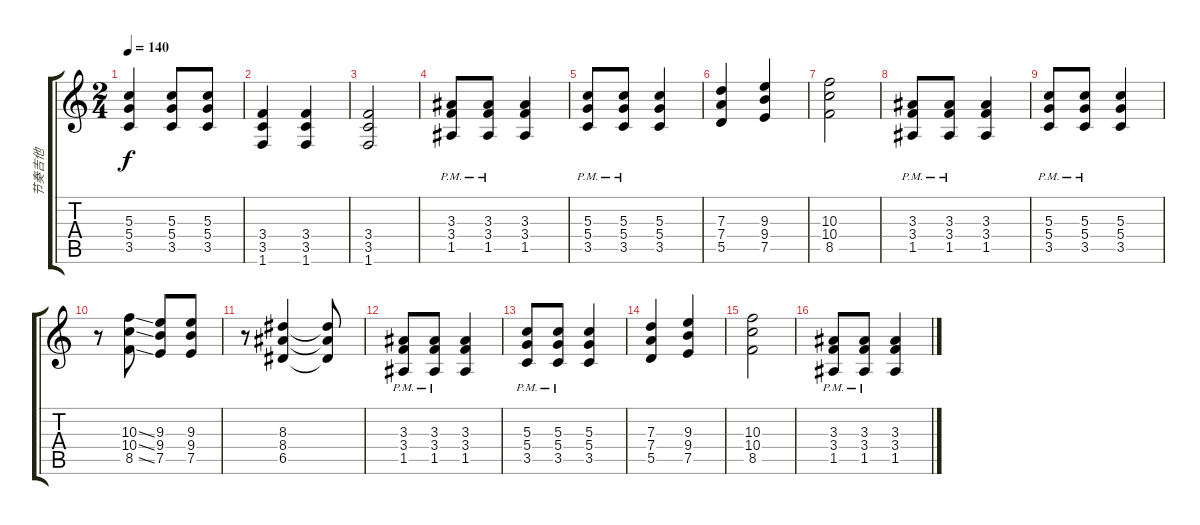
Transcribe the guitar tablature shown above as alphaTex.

\track ("节奏吉他" "节奏吉他") {instrument electricbassfinger}
\staff {score tabs}
\tuning (E4 B3 G3 D3 A2 E2) {hide}
\ts (2 4)
\tempo 140
\clef g2
\ks c
(5.3 5.4 3.5).4{dy f} (5.3 5.4 3.5).8 (5.3 5.4 3.5).8 |
(3.4 3.5 1.6).4 (3.4 3.5 1.6).4 |
(3.4 3.5 1.6).2 |
(3.3{pm} 3.4{pm} 1.5{pm}).8 (3.3{pm} 3.4{pm} 1.5{pm}).8 (3.3 3.4 1.5).4 |
(5.3{pm} 5.4{pm} 3.5{pm}).8 (5.3{pm} 5.4{pm} 3.5{pm}).8 (5.3 5.4 3.5).4 |
(7.3 7.4 5.5).4 (9.3 9.4 7.5).4 |
(10.3 10.4 8.5).2 |
(3.3{pm} 3.4{pm} 1.5{pm}).8 (3.3{pm} 3.4{pm} 1.5{pm}).8 (3.3 3.4 1.5).4 |
(5.3{pm} 5.4{pm} 3.5{pm}).8 (5.3{pm} 5.4{pm} 3.5{pm}).8 (5.3 5.4 3.5).4 |
r.8 (10.3{ss} 10.4{ss} 8.5{ss}).8 (9.3 9.4 7.5).8 (9.3 9.4 7.5).8 |
r.8 (8.3 8.4 6.5).4 (8.3{t} 8.4{t} 6.5{t}).8 |
(3.3{pm} 3.4{pm} 1.5{pm}).8 (3.3{pm} 3.4{pm} 1.5{pm}).8 (3.3 3.4 1.5).4 |
(5.3{pm} 5.4{pm} 3.5{pm}).8 (5.3{pm} 5.4{pm} 3.5{pm}).8 (5.3 5.4 3.5).4 |
(7.3 7.4 5.5).4 (9.3 9.4 7.5).4 |
(10.3 10.4 8.5).2 |
(3.3{pm} 3.4{pm} 1.5{pm}).8 (3.3{pm} 3.4{pm} 1.5{pm}).8 (3.3 3.4 1.5).4
